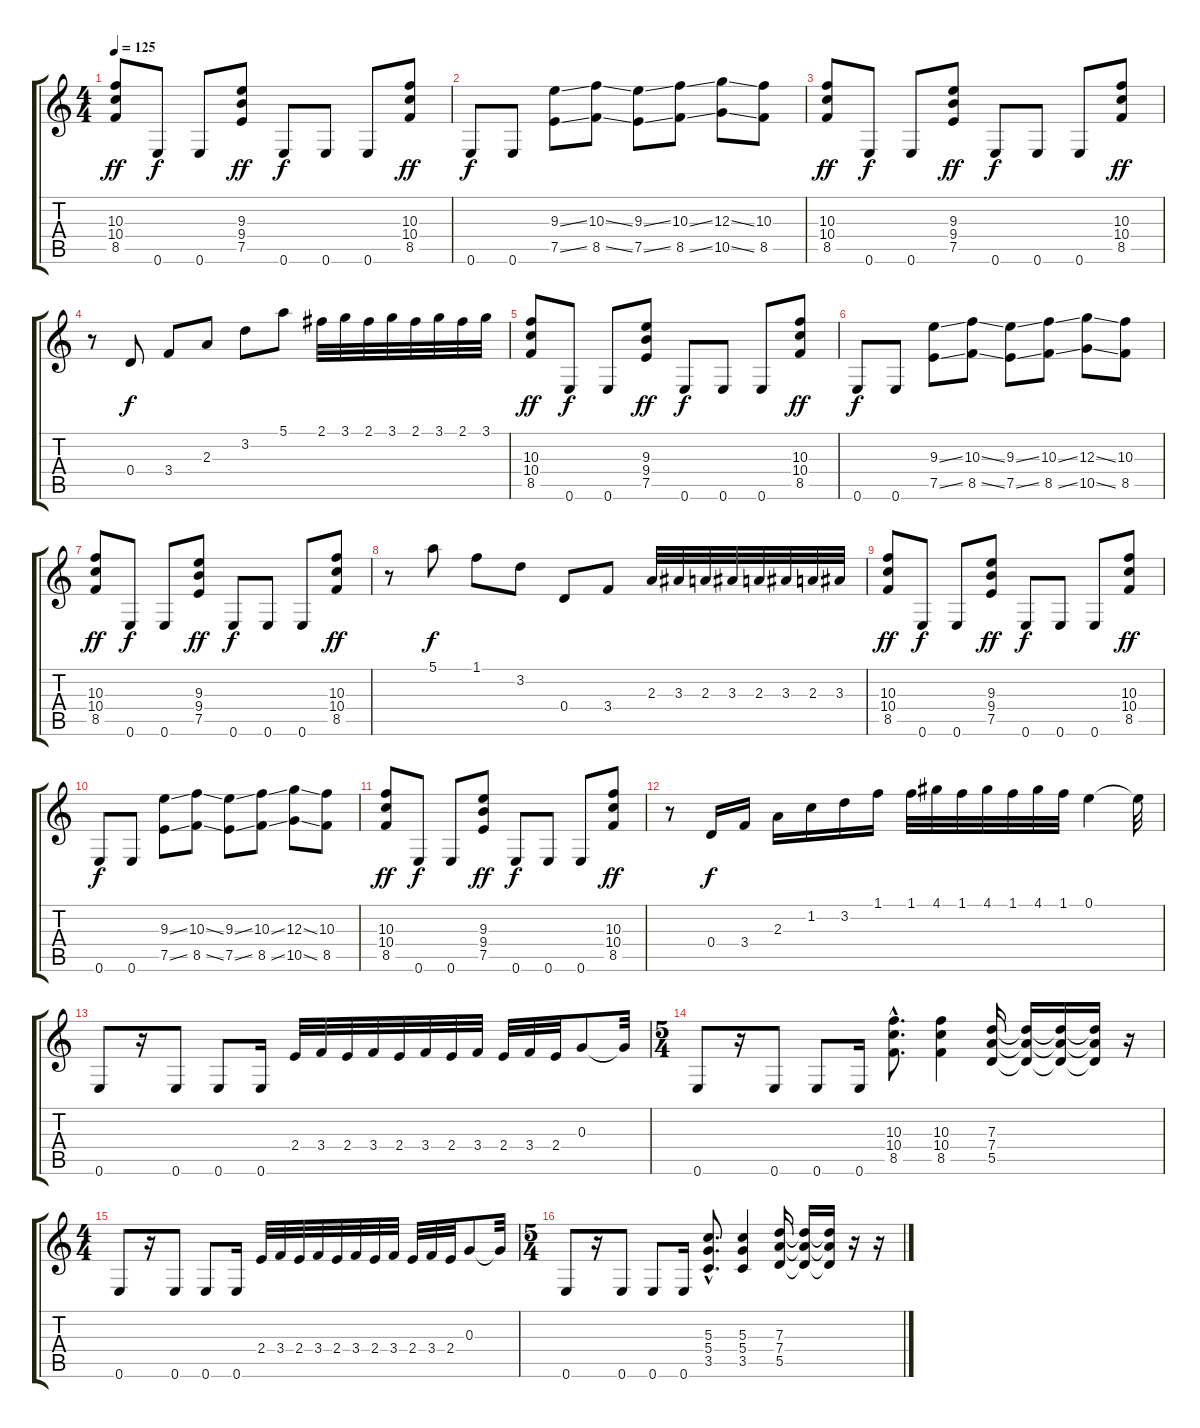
\track "" {instrument distortionguitar}
\staff {score tabs}
\tuning (E4 B3 G3 D3 A2 E2) {hide}
\ts (4 4)
\tempo 125
\clef g2
\ks c
(10.3 10.4 8.5).8{dy ff} 0.6.8{dy f} 0.6.8 (9.3 9.4 7.5).8{dy ff} 0.6.8{dy f} 0.6.8 0.6.8 (10.3 10.4 8.5).8{dy ff} |
0.6.8{dy f} 0.6.8 (9.3{ss} 7.5{ss}).8 (10.3{ss} 8.5{ss}).8 (9.3{ss} 7.5{ss}).8 (10.3{ss} 8.5{ss}).8 (12.3{ss} 10.5{ss}).8 (10.3 8.5).8 |
(10.3 10.4 8.5).8{dy ff} 0.6.8{dy f} 0.6.8 (9.3 9.4 7.5).8{dy ff} 0.6.8{dy f} 0.6.8 0.6.8 (10.3 10.4 8.5).8{dy ff} |
r.8 0.4.8{dy f} 3.4.8 2.3.8 3.2.8 5.1.8 2.1.32 3.1.32 2.1.32 3.1.32 2.1.32 3.1.32 2.1.32 3.1.32 |
(10.3 10.4 8.5).8{dy ff} 0.6.8{dy f} 0.6.8 (9.3 9.4 7.5).8{dy ff} 0.6.8{dy f} 0.6.8 0.6.8 (10.3 10.4 8.5).8{dy ff} |
0.6.8{dy f} 0.6.8 (9.3{ss} 7.5{ss}).8 (10.3{ss} 8.5{ss}).8 (9.3{ss} 7.5{ss}).8 (10.3{ss} 8.5{ss}).8 (12.3{ss} 10.5{ss}).8 (10.3 8.5).8 |
(10.3 10.4 8.5).8{dy ff} 0.6.8{dy f} 0.6.8 (9.3 9.4 7.5).8{dy ff} 0.6.8{dy f} 0.6.8 0.6.8 (10.3 10.4 8.5).8{dy ff} |
r.8 5.1.8{dy f} 1.1.8 3.2.8 0.4.8 3.4.8 2.3.32 3.3.32 2.3.32 3.3.32 2.3.32 3.3.32 2.3.32 3.3.32 |
(10.3 10.4 8.5).8{dy ff} 0.6.8{dy f} 0.6.8 (9.3 9.4 7.5).8{dy ff} 0.6.8{dy f} 0.6.8 0.6.8 (10.3 10.4 8.5).8{dy ff} |
0.6.8{dy f} 0.6.8 (9.3{ss} 7.5{ss}).8 (10.3{ss} 8.5{ss}).8 (9.3{ss} 7.5{ss}).8 (10.3{ss} 8.5{ss}).8 (12.3{ss} 10.5{ss}).8 (10.3 8.5).8 |
(10.3 10.4 8.5).8{dy ff} 0.6.8{dy f} 0.6.8 (9.3 9.4 7.5).8{dy ff} 0.6.8{dy f} 0.6.8 0.6.8 (10.3 10.4 8.5).8{dy ff} |
r.8 0.4.16{dy f} 3.4.16 2.3.16 1.2.16 3.2.16 1.1.16 1.1.32 4.1.32 1.1.32 4.1.32 1.1.32 4.1.32 1.1.32 0.1.4 0.1{t}.32 |
0.6.8 r.16 0.6.8 0.6.8 0.6.16 2.4.32 3.4.32 2.4.32 3.4.32 2.4.32 3.4.32 2.4.32 3.4.32 2.4.32 3.4.32 2.4.32 0.3.8 0.3{t}.32 |
\ts (5 4)
0.6.8 r.16 0.6.8 0.6.8 0.6.16 (10.3{hac} 10.4{hac} 8.5{hac}).8{d} (10.3 10.4 8.5).4 (7.3 7.4 5.5).16 (7.3{t} 7.4{t} 5.5{t}).16 (7.3{t} 7.4{t} 5.5{t}).16 (7.3{t} 7.4{t} 5.5{t}).16 r.16 |
\ts (4 4)
0.6.8 r.16 0.6.8 0.6.8 0.6.16 2.4.32 3.4.32 2.4.32 3.4.32 2.4.32 3.4.32 2.4.32 3.4.32 2.4.32 3.4.32 2.4.32 0.3.8 0.3{t}.32 |
\ts (5 4)
0.6.8 r.16 0.6.8 0.6.8 0.6.16 (5.3{hac} 5.4{hac} 3.5{hac}).8{d} (5.3 5.4 3.5).4 (7.3 7.4 5.5).16 (7.3{t} 7.4{t} 5.5{t}).16 (7.3{t} 7.4{t} 5.5{t}).16 r.16 r.16
